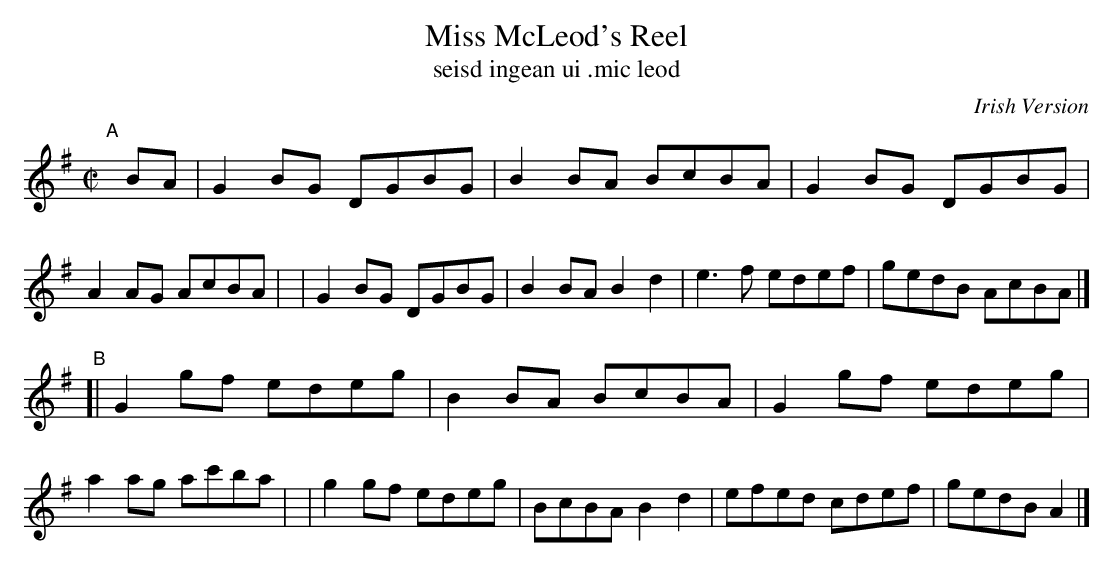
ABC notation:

X:1
T: Miss McLeod's Reel
T: seisd ingean ui \.mic leod
O: Irish Version
M: C|
L: 1/8
K: G
"^A"[|] BA \
| G2BG DGBG | B2BA BcBA | G2BG DGBG | A2AG AcBA |\
| G2BG DGBG | B2BA B2d2 | e3f edef | gedB AcBA |]
"^B"\
[|G2gf edeg | B2BA BcBA | G2gf edeg | a2ag ac'ba |\
| g2gf edeg | BcBA B2d2 | efed cdef | gedB A2 |]
